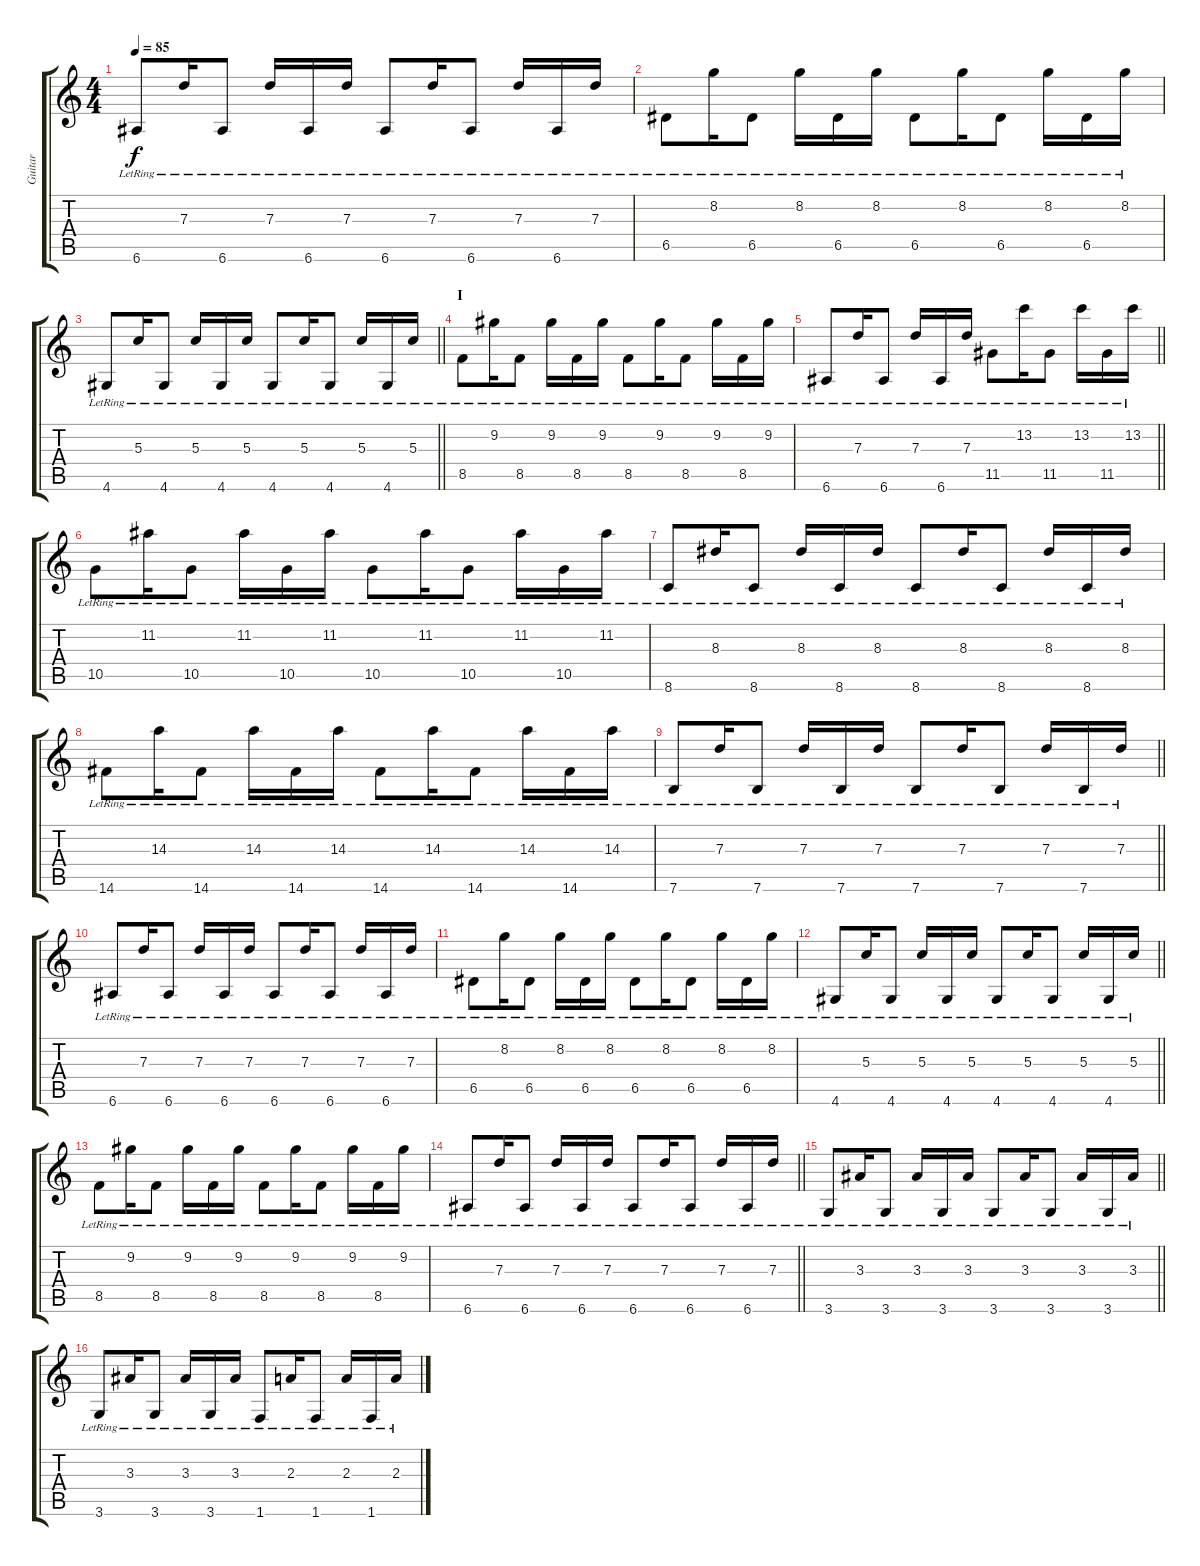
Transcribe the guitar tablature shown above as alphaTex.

\track ("Guitar" "Guitar") {instrument acousticguitarnylon}
\staff {score tabs}
\tuning (E4 B3 G3 D3 A2 E2) {hide}
\ts (4 4)
\tempo 85
\clef g2
\ks c
6.6{lr}.8{dy f} 7.3{lr}.16 6.6{lr}.8 7.3{lr}.16 6.6{lr}.16 7.3{lr}.16 6.6{lr}.8 7.3{lr}.16 6.6{lr}.8 7.3{lr}.16 6.6{lr}.16 7.3{lr}.16 |
6.5{lr}.8 8.2{lr}.16 6.5{lr}.8 8.2{lr}.16 6.5{lr}.16 8.2{lr}.16 6.5{lr}.8 8.2{lr}.16 6.5{lr}.8 8.2{lr}.16 6.5{lr}.16 8.2{lr}.16 |
\barLineRight lightlight
4.6{lr}.8 5.3{lr}.16 4.6{lr}.8 5.3{lr}.16 4.6{lr}.16 5.3{lr}.16 4.6{lr}.8 5.3{lr}.16 4.6{lr}.8 5.3{lr}.16 4.6{lr}.16 5.3{lr}.16 |
\section ("" "I")
8.5{lr}.8 9.2{lr}.16 8.5{lr}.8 9.2{lr}.16 8.5{lr}.16 9.2{lr}.16 8.5{lr}.8 9.2{lr}.16 8.5{lr}.8 9.2{lr}.16 8.5{lr}.16 9.2{lr}.16 |
\barLineRight lightlight
6.6{lr}.8 7.3{lr}.16 6.6{lr}.8 7.3{lr}.16 6.6{lr}.16 7.3{lr}.16 11.5{lr}.8 13.2{lr}.16 11.5{lr}.8 13.2{lr}.16 11.5{lr}.16 13.2{lr}.16 |
10.5{lr}.8 11.2{lr}.16 10.5{lr}.8 11.2{lr}.16 10.5{lr}.16 11.2{lr}.16 10.5{lr}.8 11.2{lr}.16 10.5{lr}.8 11.2{lr}.16 10.5{lr}.16 11.2{lr}.16 |
8.6{lr}.8 8.3{lr}.16 8.6{lr}.8 8.3{lr}.16 8.6{lr}.16 8.3{lr}.16 8.6{lr}.8 8.3{lr}.16 8.6{lr}.8 8.3{lr}.16 8.6{lr}.16 8.3{lr}.16 |
14.6{lr}.8 14.3{lr}.16 14.6{lr}.8 14.3{lr}.16 14.6{lr}.16 14.3{lr}.16 14.6{lr}.8 14.3{lr}.16 14.6{lr}.8 14.3{lr}.16 14.6{lr}.16 14.3{lr}.16 |
\barLineRight lightlight
7.6{lr}.8 7.3{lr}.16 7.6{lr}.8 7.3{lr}.16 7.6{lr}.16 7.3{lr}.16 7.6{lr}.8 7.3{lr}.16 7.6{lr}.8 7.3{lr}.16 7.6{lr}.16 7.3{lr}.16 |
6.6{lr}.8 7.3{lr}.16 6.6{lr}.8 7.3{lr}.16 6.6{lr}.16 7.3{lr}.16 6.6{lr}.8 7.3{lr}.16 6.6{lr}.8 7.3{lr}.16 6.6{lr}.16 7.3{lr}.16 |
6.5{lr}.8 8.2{lr}.16 6.5{lr}.8 8.2{lr}.16 6.5{lr}.16 8.2{lr}.16 6.5{lr}.8 8.2{lr}.16 6.5{lr}.8 8.2{lr}.16 6.5{lr}.16 8.2{lr}.16 |
\barLineRight lightlight
4.6{lr}.8 5.3{lr}.16 4.6{lr}.8 5.3{lr}.16 4.6{lr}.16 5.3{lr}.16 4.6{lr}.8 5.3{lr}.16 4.6{lr}.8 5.3{lr}.16 4.6{lr}.16 5.3{lr}.16 |
8.5{lr}.8 9.2{lr}.16 8.5{lr}.8 9.2{lr}.16 8.5{lr}.16 9.2{lr}.16 8.5{lr}.8 9.2{lr}.16 8.5{lr}.8 9.2{lr}.16 8.5{lr}.16 9.2{lr}.16 |
\barLineRight lightlight
6.6{lr}.8 7.3{lr}.16 6.6{lr}.8 7.3{lr}.16 6.6{lr}.16 7.3{lr}.16 6.6{lr}.8 7.3{lr}.16 6.6{lr}.8 7.3{lr}.16 6.6{lr}.16 7.3{lr}.16 |
\barLineRight lightlight
3.6{lr}.8 3.3{lr}.16 3.6{lr}.8 3.3{lr}.16 3.6{lr}.16 3.3{lr}.16 3.6{lr}.8 3.3{lr}.16 3.6{lr}.8 3.3{lr}.16 3.6{lr}.16 3.3{lr}.16 |
3.6{lr}.8 3.3{lr}.16 3.6{lr}.8 3.3{lr}.16 3.6{lr}.16 3.3{lr}.16 1.6{lr}.8 2.3{lr}.16 1.6{lr}.8 2.3{lr}.16 1.6{lr}.16 2.3{lr}.16
